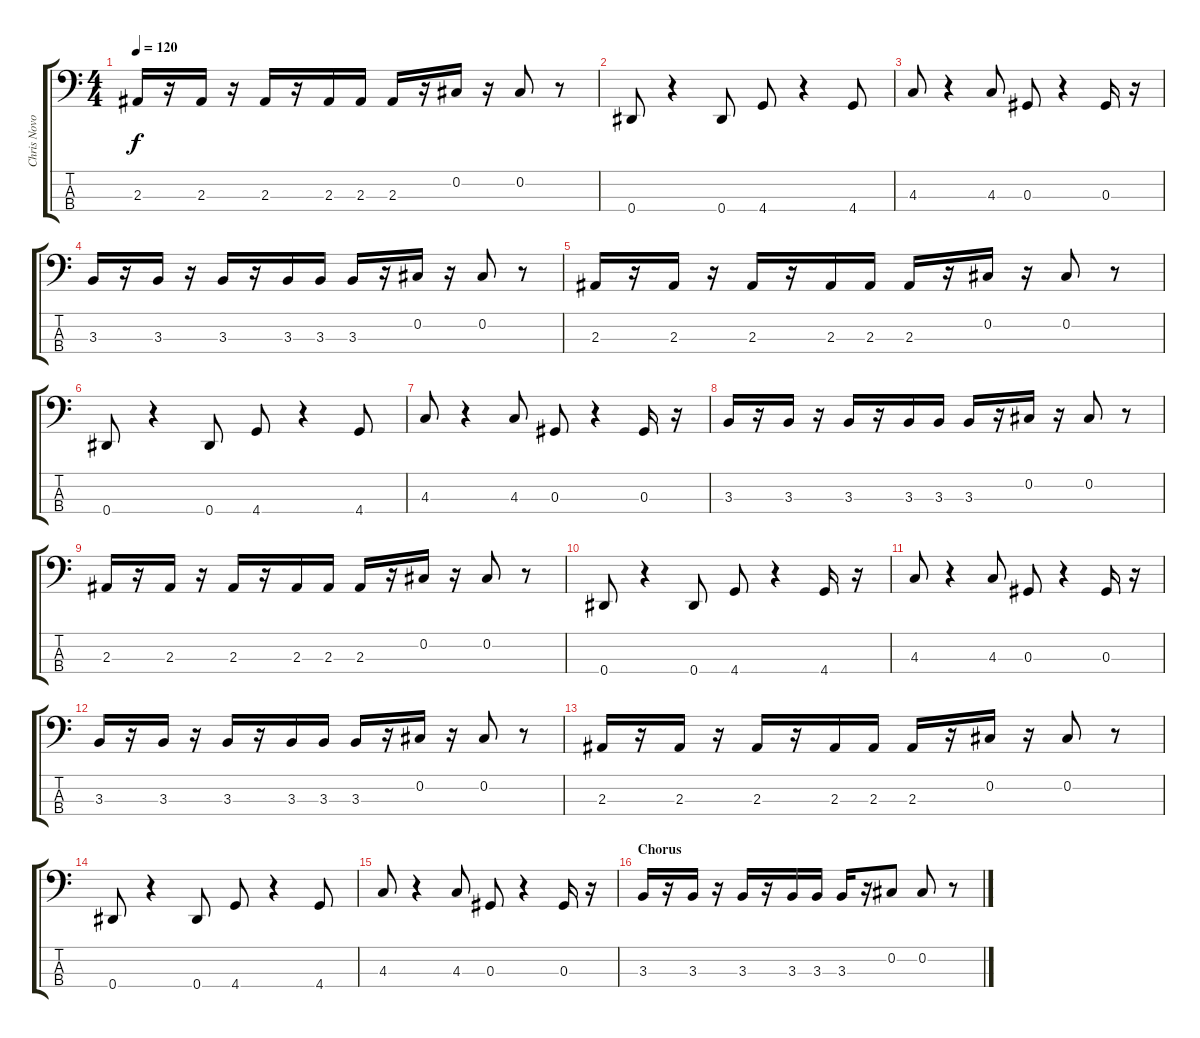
\track ("Chris Novoselic :Bass:" "Chris Novo") {instrument overdrivenguitar}
\staff {score tabs}
\tuning (Gb2 Db2 Ab1 Eb1) {hide}
\ts (4 4)
\tempo 120
\clef f4
\ks c
2.3.16{dy f} r.16 2.3.16 r.16 2.3.16 r.16 2.3.16 2.3.16 2.3.16 r.16 0.2.16 r.16 0.2.8 r.8 |
0.4.8 r.4 0.4.8 4.4.8 r.4 4.4.8 |
4.3.8 r.4 4.3.8 0.3.8 r.4 0.3.16 r.16 |
3.3.16 r.16 3.3.16 r.16 3.3.16 r.16 3.3.16 3.3.16 3.3.16 r.16 0.2.16 r.16 0.2.8 r.8 |
2.3.16 r.16 2.3.16 r.16 2.3.16 r.16 2.3.16 2.3.16 2.3.16 r.16 0.2.16 r.16 0.2.8 r.8 |
0.4.8 r.4 0.4.8 4.4.8 r.4 4.4.8 |
4.3.8 r.4 4.3.8 0.3.8 r.4 0.3.16 r.16 |
3.3.16 r.16 3.3.16 r.16 3.3.16 r.16 3.3.16 3.3.16 3.3.16 r.16 0.2.16 r.16 0.2.8 r.8 |
2.3.16 r.16 2.3.16 r.16 2.3.16 r.16 2.3.16 2.3.16 2.3.16 r.16 0.2.16 r.16 0.2.8 r.8 |
0.4.8 r.4 0.4.8 4.4.8 r.4 4.4.16 r.16 |
4.3.8 r.4 4.3.8 0.3.8 r.4 0.3.16 r.16 |
3.3.16 r.16 3.3.16 r.16 3.3.16 r.16 3.3.16 3.3.16 3.3.16 r.16 0.2.16 r.16 0.2.8 r.8 |
2.3.16 r.16 2.3.16 r.16 2.3.16 r.16 2.3.16 2.3.16 2.3.16 r.16 0.2.16 r.16 0.2.8 r.8 |
0.4.8 r.4 0.4.8 4.4.8 r.4 4.4.8 |
4.3.8 r.4 4.3.8 0.3.8 r.4 0.3.16 r.16 |
\section ("" "Chorus")
3.3.16 r.16 3.3.16 r.16 3.3.16 r.16 3.3.16 3.3.16 3.3.16 r.16 0.2.8 0.2.8 r.8
